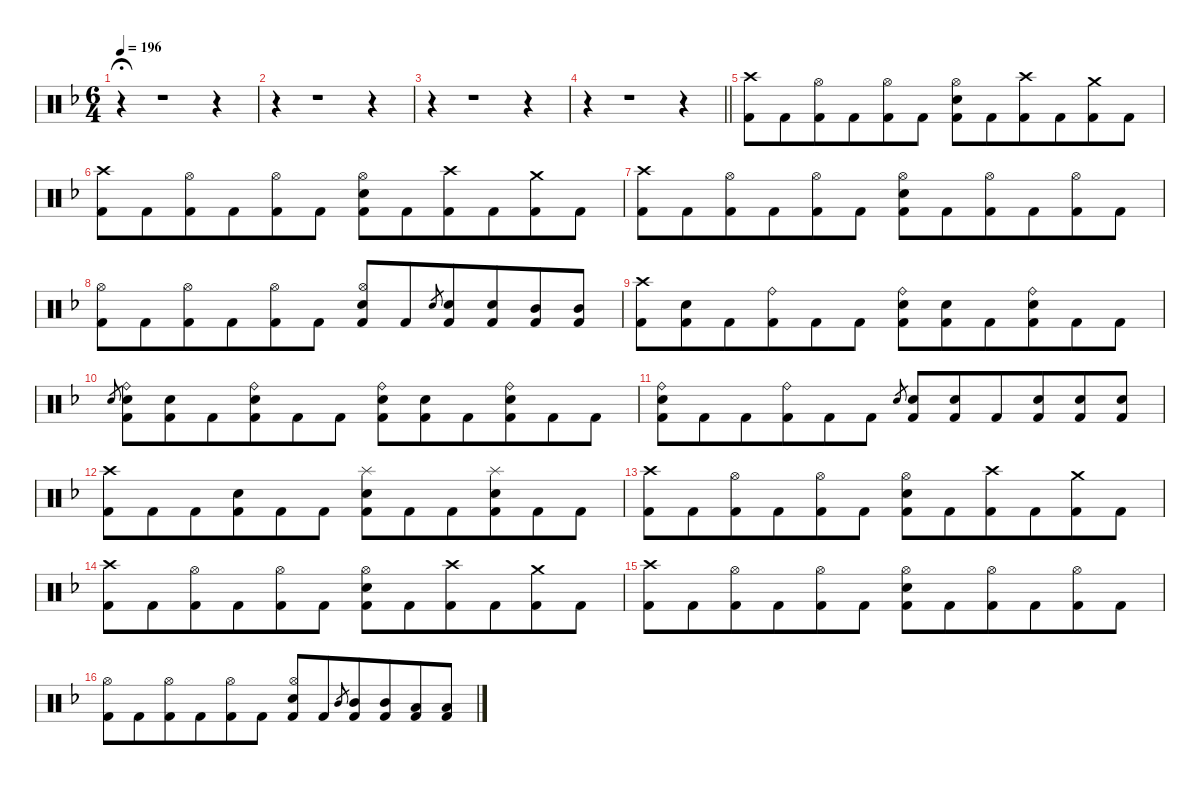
\defaultSystemsLayout 4
\hideDynamics
\bracketExtendMode nobrackets
\singleTrackTrackNamePolicy hidden
\multiTrackTrackNamePolicy hidden
\firstSystemTrackNameMode fullname
\firstSystemTrackNameOrientation horizontal
\otherSystemsTrackNameOrientation horizontal
\track ("Percussion" "drm.") {mute instrument percussion}
\staff {score}
\articulation defaults
\ts (6 4)
\beaming (8 6 6)
\tempo 196
\clef neutral
\ks dminor
r.4{dy f fermata (medium 0)} r.1 r.4 |
r.4 r.1 r.4 |
r.4 r.1 r.4 |
\barLineRight lightlight
r.4 r.1 r.4 |
("Crash high (hit)"{acc forcenatural} "Kick (hit) 2"{acc forcenatural}).8 "Kick (hit) 2"{acc forcenatural}.8 ("Hi-Hat (open)"{acc forcenatural} "Kick (hit) 2"{acc forcenatural}).8 "Kick (hit) 2"{acc forcenatural}.8 ("Hi-Hat (open)"{acc forcenatural} "Kick (hit) 2"{acc forcenatural}).8 "Kick (hit) 2"{acc forcenatural}.8 ("Hi-Hat (open)"{acc forcenatural} "Snare (hit) 2"{acc forcenatural} "Kick (hit) 2"{acc forcenatural}).8 "Kick (hit) 2"{acc forcenatural}.8 ("Crash high (hit)"{acc forcenatural} "Kick (hit) 2"{acc forcenatural}).8 "Kick (hit) 2"{acc forcenatural}.8 ("Crash medium (hit)"{acc forcenatural} "Kick (hit) 2"{acc forcenatural}).8 "Kick (hit) 2"{acc forcenatural}.8 |
("Crash high (hit)"{acc forcenatural} "Kick (hit) 2"{acc forcenatural}).8{dy mf} "Kick (hit) 2"{acc forcenatural}.8{dy f} ("Hi-Hat (open)"{acc forcenatural} "Kick (hit) 2"{acc forcenatural}).8 "Kick (hit) 2"{acc forcenatural}.8 ("Hi-Hat (open)"{acc forcenatural} "Kick (hit) 2"{acc forcenatural}).8 "Kick (hit) 2"{acc forcenatural}.8 ("Hi-Hat (open)"{acc forcenatural} "Snare (hit) 2"{acc forcenatural} "Kick (hit) 2"{acc forcenatural}).8 "Kick (hit) 2"{acc forcenatural}.8 ("Crash high (hit)"{acc forcenatural} "Kick (hit) 2"{acc forcenatural}).8 "Kick (hit) 2"{acc forcenatural}.8 ("Crash medium (hit)"{acc forcenatural} "Kick (hit) 2"{acc forcenatural}).8 "Kick (hit) 2"{acc forcenatural}.8 |
("Crash high (hit)"{acc forcenatural} "Kick (hit) 2"{acc forcenatural}).8{dy mf} "Kick (hit) 2"{acc forcenatural}.8{dy f} ("Hi-Hat (open)"{acc forcenatural} "Kick (hit) 2"{acc forcenatural}).8 "Kick (hit) 2"{acc forcenatural}.8 ("Hi-Hat (open)"{acc forcenatural} "Kick (hit) 2"{acc forcenatural}).8 "Kick (hit) 2"{acc forcenatural}.8 ("Hi-Hat (open)"{acc forcenatural} "Snare (hit) 2"{acc forcenatural} "Kick (hit) 2"{acc forcenatural}).8 "Kick (hit) 2"{acc forcenatural}.8 ("Hi-Hat (open)"{acc forcenatural} "Kick (hit) 2"{acc forcenatural}).8 "Kick (hit) 2"{acc forcenatural}.8 ("Hi-Hat (open)"{acc forcenatural} "Kick (hit) 2"{acc forcenatural}).8 "Kick (hit) 2"{acc forcenatural}.8 |
("Hi-Hat (open)"{acc forcenatural} "Kick (hit) 2"{acc forcenatural}).8 "Kick (hit) 2"{acc forcenatural}.8 ("Hi-Hat (open)"{acc forcenatural} "Kick (hit) 2"{acc forcenatural}).8 "Kick (hit) 2"{acc forcenatural}.8 ("Hi-Hat (open)"{acc forcenatural} "Kick (hit) 2"{acc forcenatural}).8 "Kick (hit) 2"{acc forcenatural}.8 ("Hi-Hat (open)"{acc forcenatural} "Snare (hit) 2"{acc forcenatural} "Kick (hit) 2"{acc forcenatural}).8 "Kick (hit) 2"{acc forcenatural}.8 "Electric Snare (hit)"{acc forcenatural}.8{gr dy mf} ("Snare (hit) 2"{acc forcenatural} "Kick (hit) 2"{acc forcenatural}).8{dy f} ("Snare (hit) 2"{acc forcenatural} "Kick (hit) 2"{acc forcenatural}).8 ("Mid Tom (hit)"{acc forcenatural} "Kick (hit) 2"{acc forcenatural}).8 ("Mid Tom (hit)"{acc forcenatural} "Kick (hit) 2"{acc forcenatural}).8 |
("Crash high (hit)"{acc forcenatural} "Kick (hit) 2"{acc forcenatural}).8 ("Snare (hit) 2"{acc forcenatural} "Kick (hit) 2"{acc forcenatural}).8 "Kick (hit) 2"{acc forcenatural}.8 ("Ride (bell)"{acc forcenatural} "Kick (hit) 2"{acc forcenatural}).8 "Kick (hit) 2"{acc forcenatural}.8 "Kick (hit) 2"{acc forcenatural}.8 ("Ride (bell)"{acc forcenatural} "Snare (hit) 2"{acc forcenatural} "Kick (hit) 2"{acc forcenatural}).8 ("Snare (hit) 2"{acc forcenatural} "Kick (hit) 2"{acc forcenatural}).8 "Kick (hit) 2"{acc forcenatural}.8 ("Ride (bell)"{acc forcenatural} "Snare (hit) 2"{acc forcenatural} "Kick (hit) 2"{acc forcenatural}).8{dy mp} "Kick (hit) 2"{acc forcenatural}.8{dy f} "Kick (hit) 2"{acc forcenatural}.8 |
"Electric Snare (hit)"{acc forcenatural}.8{gr dy mf} ("Ride (bell)"{acc forcenatural} "Snare (hit) 2"{acc forcenatural} "Kick (hit) 2"{acc forcenatural}).8{dy mp} ("Snare (hit) 2"{acc forcenatural} "Kick (hit) 2"{acc forcenatural}).8{dy f} "Kick (hit) 2"{acc forcenatural}.8 ("Ride (bell)"{acc forcenatural} "Snare (hit) 2"{acc forcenatural} "Kick (hit) 2"{acc forcenatural}).8 "Kick (hit) 2"{acc forcenatural}.8 "Kick (hit) 2"{acc forcenatural}.8 ("Ride (bell)"{acc forcenatural} "Snare (hit) 2"{acc forcenatural} "Kick (hit) 2"{acc forcenatural}).8{dy mf} ("Snare (hit) 2"{acc forcenatural} "Kick (hit) 2"{acc forcenatural}).8{dy f} "Kick (hit) 2"{acc forcenatural}.8 ("Ride (bell)"{acc forcenatural} "Snare (hit) 2"{acc forcenatural} "Kick (hit) 2"{acc forcenatural}).8 "Kick (hit) 2"{acc forcenatural}.8 "Kick (hit) 2"{acc forcenatural}.8 |
("Ride (bell)"{acc forcenatural} "Snare (hit) 2"{acc forcenatural} "Kick (hit) 2"{acc forcenatural}).8 "Kick (hit) 2"{acc forcenatural}.8 "Kick (hit) 2"{acc forcenatural}.8 ("Ride (bell)"{acc forcenatural} "Kick (hit) 2"{acc forcenatural}).8 "Kick (hit) 2"{acc forcenatural}.8 "Kick (hit) 2"{acc forcenatural}.8 "Electric Snare (hit)"{acc forcenatural}.8{gr dy mf} ("Snare (hit) 2"{acc forcenatural} "Kick (hit) 2"{acc forcenatural}).8{dy f} ("Snare (hit) 2"{acc forcenatural} "Kick (hit) 2"{acc forcenatural}).8 "Kick (hit) 2"{acc forcenatural}.8 ("Snare (hit) 2"{acc forcenatural} "Kick (hit) 2"{acc forcenatural}).8 ("Snare (hit) 2"{acc forcenatural} "Kick (hit) 2"{acc forcenatural}).8 ("Snare (hit) 2"{acc forcenatural} "Kick (hit) 2"{acc forcenatural}).8 |
("Crash high (hit)"{acc forcenatural} "Kick (hit) 2"{acc forcenatural}).8 "Kick (hit) 2"{acc forcenatural}.8 "Kick (hit) 2"{acc forcenatural}.8 ("Snare (hit) 2"{acc forcenatural} "Kick (hit) 2"{acc forcenatural}).8{dy mf} "Kick (hit) 2"{acc forcenatural}.8{dy f} "Kick (hit) 2"{acc forcenatural}.8 ("Splash (hit)"{acc forcenatural} "Snare (hit) 2"{acc forcenatural} "Kick (hit) 2"{acc forcenatural}).8 "Kick (hit) 2"{acc forcenatural}.8 "Kick (hit) 2"{acc forcenatural}.8 ("Splash (hit)"{acc forcenatural} "Snare (hit) 2"{acc forcenatural} "Kick (hit) 2"{acc forcenatural}).8 "Kick (hit) 2"{acc forcenatural}.8 "Kick (hit) 2"{acc forcenatural}.8 |
("Crash high (hit)"{acc forcenatural} "Kick (hit) 2"{acc forcenatural}).8 "Kick (hit) 2"{acc forcenatural}.8 ("Hi-Hat (open)"{acc forcenatural} "Kick (hit) 2"{acc forcenatural}).8 "Kick (hit) 2"{acc forcenatural}.8 ("Hi-Hat (open)"{acc forcenatural} "Kick (hit) 2"{acc forcenatural}).8 "Kick (hit) 2"{acc forcenatural}.8 ("Hi-Hat (open)"{acc forcenatural} "Snare (hit) 2"{acc forcenatural} "Kick (hit) 2"{acc forcenatural}).8 "Kick (hit) 2"{acc forcenatural}.8 ("Crash high (hit)"{acc forcenatural} "Kick (hit) 2"{acc forcenatural}).8 "Kick (hit) 2"{acc forcenatural}.8 ("Crash medium (hit)"{acc forcenatural} "Kick (hit) 2"{acc forcenatural}).8 "Kick (hit) 2"{acc forcenatural}.8 |
("Crash high (hit)"{acc forcenatural} "Kick (hit) 2"{acc forcenatural}).8{dy mf} "Kick (hit) 2"{acc forcenatural}.8{dy f} ("Hi-Hat (open)"{acc forcenatural} "Kick (hit) 2"{acc forcenatural}).8 "Kick (hit) 2"{acc forcenatural}.8 ("Hi-Hat (open)"{acc forcenatural} "Kick (hit) 2"{acc forcenatural}).8 "Kick (hit) 2"{acc forcenatural}.8 ("Hi-Hat (open)"{acc forcenatural} "Snare (hit) 2"{acc forcenatural} "Kick (hit) 2"{acc forcenatural}).8 "Kick (hit) 2"{acc forcenatural}.8 ("Crash high (hit)"{acc forcenatural} "Kick (hit) 2"{acc forcenatural}).8 "Kick (hit) 2"{acc forcenatural}.8 ("Crash medium (hit)"{acc forcenatural} "Kick (hit) 2"{acc forcenatural}).8 "Kick (hit) 2"{acc forcenatural}.8 |
("Crash high (hit)"{acc forcenatural} "Kick (hit) 2"{acc forcenatural}).8{dy mf} "Kick (hit) 2"{acc forcenatural}.8{dy f} ("Hi-Hat (open)"{acc forcenatural} "Kick (hit) 2"{acc forcenatural}).8 "Kick (hit) 2"{acc forcenatural}.8 ("Hi-Hat (open)"{acc forcenatural} "Kick (hit) 2"{acc forcenatural}).8 "Kick (hit) 2"{acc forcenatural}.8 ("Hi-Hat (open)"{acc forcenatural} "Snare (hit) 2"{acc forcenatural} "Kick (hit) 2"{acc forcenatural}).8 "Kick (hit) 2"{acc forcenatural}.8 ("Hi-Hat (open)"{acc forcenatural} "Kick (hit) 2"{acc forcenatural}).8 "Kick (hit) 2"{acc forcenatural}.8 ("Hi-Hat (open)"{acc forcenatural} "Kick (hit) 2"{acc forcenatural}).8 "Kick (hit) 2"{acc forcenatural}.8 |
("Hi-Hat (open)"{acc forcenatural} "Kick (hit) 2"{acc forcenatural}).8 "Kick (hit) 2"{acc forcenatural}.8 ("Hi-Hat (open)"{acc forcenatural} "Kick (hit) 2"{acc forcenatural}).8 "Kick (hit) 2"{acc forcenatural}.8 ("Hi-Hat (open)"{acc forcenatural} "Kick (hit) 2"{acc forcenatural}).8 "Kick (hit) 2"{acc forcenatural}.8 ("Hi-Hat (open)"{acc forcenatural} "Snare (hit) 2"{acc forcenatural} "Kick (hit) 2"{acc forcenatural}).8 "Kick (hit) 2"{acc forcenatural}.8 "Mid Tom (hit)"{acc forcenatural}.8{gr dy mf} ("Mid Tom (hit)"{acc forcenatural} "Kick (hit) 2"{acc forcenatural}).8{dy f} ("Mid Tom (hit)"{acc forcenatural} "Kick (hit) 2"{acc forcenatural}).8 ("Low Tom (hit)"{acc forcenatural} "Kick (hit) 2"{acc forcenatural}).8 ("Low Tom (hit)"{acc forcenatural} "Kick (hit) 2"{acc forcenatural}).8
